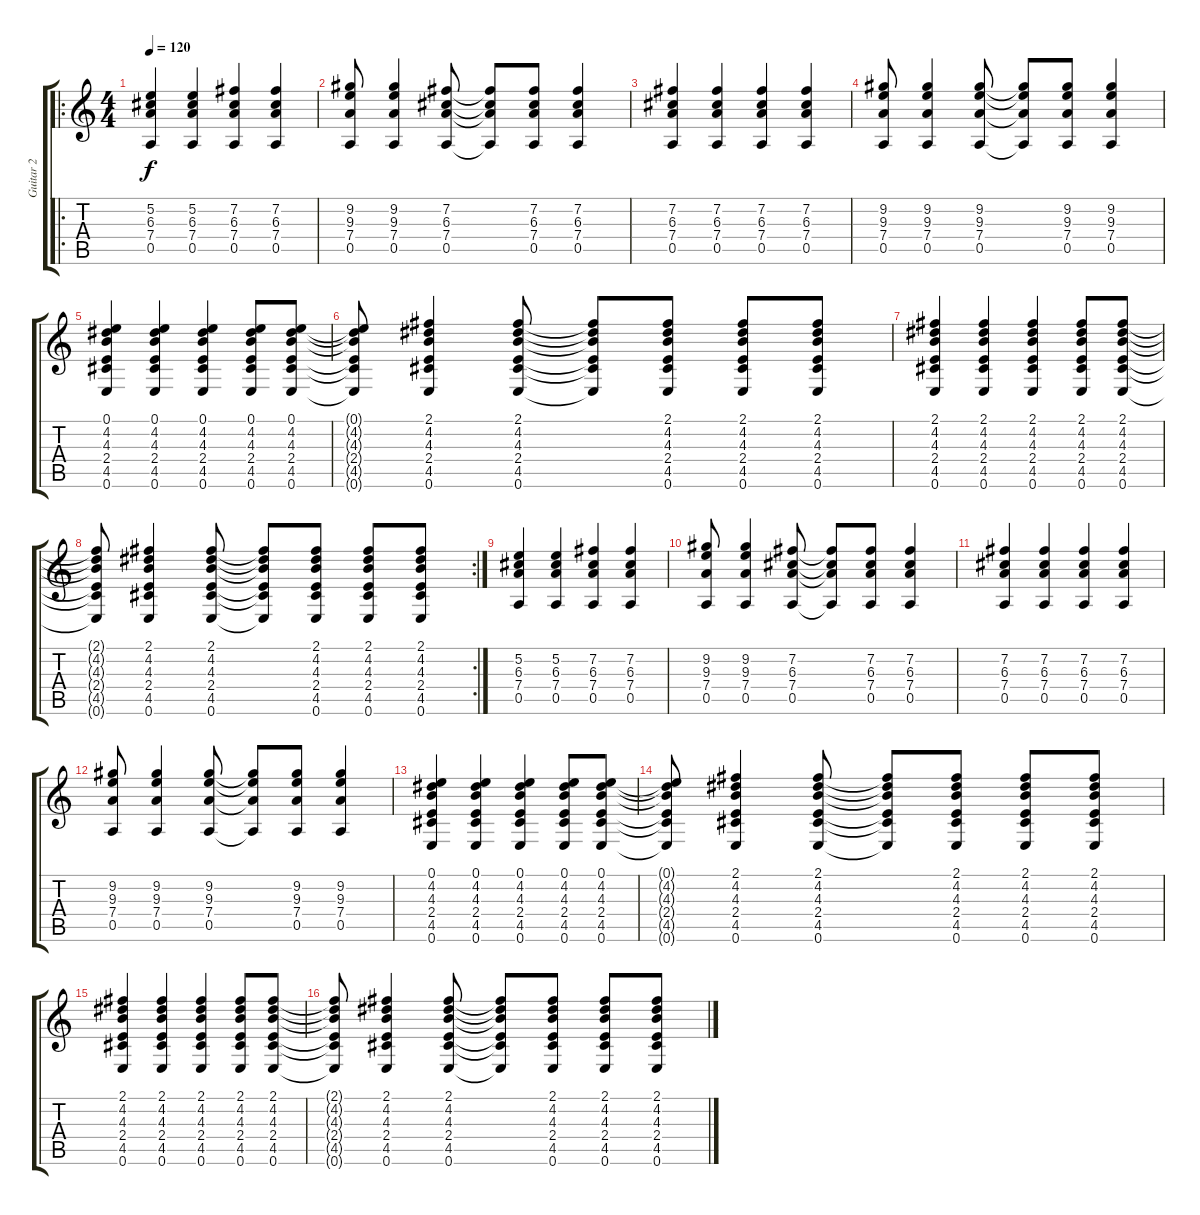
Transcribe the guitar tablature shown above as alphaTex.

\track ("Guitar 2" "Guitar 2") {instrument acousticguitarsteel}
\staff {score tabs}
\tuning (E4 B3 G3 D3 A2 E2) {hide}
\ro
\ts (4 4)
\tempo 120
\clef g2
\ks c
(5.2 6.3 7.4 0.5).4{dy f instrument acousticguitarsteel} (5.2 6.3 7.4 0.5).4 (7.2 6.3 7.4 0.5).4 (7.2 6.3 7.4 0.5).4 |
(9.2 9.3 7.4 0.5).8 (9.2 9.3 7.4 0.5).4 (7.2 6.3 7.4 0.5).8 (7.2{t} 6.3{t} 7.4{t} 0.5{t}).8 (7.2 6.3 7.4 0.5).8 (7.2 6.3 7.4 0.5).4 |
(7.2 6.3 7.4 0.5).4 (7.2 6.3 7.4 0.5).4 (7.2 6.3 7.4 0.5).4 (7.2 6.3 7.4 0.5).4 |
(9.2 9.3 7.4 0.5).8 (9.2 9.3 7.4 0.5).4 (9.2 9.3 7.4 0.5).8 (9.2{t} 9.3{t} 7.4{t} 0.5{t}).8 (9.2 9.3 7.4 0.5).8 (9.2 9.3 7.4 0.5).4 |
(0.1 4.2 4.3 2.4 4.5 0.6).4 (0.1 4.2 4.3 2.4 4.5 0.6).4 (0.1 4.2 4.3 2.4 4.5 0.6).4 (0.1 4.2 4.3 2.4 4.5 0.6).8 (0.1 4.2 4.3 2.4 4.5 0.6).8 |
(0.1{t} 4.2{t} 4.3{t} 2.4{t} 4.5{t} 0.6{t}).8 (2.1 4.2 4.3 2.4 4.5 0.6).4 (2.1 4.2 4.3 2.4 4.5 0.6).8 (2.1{t} 4.2{t} 4.3{t} 2.4{t} 4.5{t} 0.6{t}).8 (2.1 4.2 4.3 2.4 4.5 0.6).8 (2.1 4.2 4.3 2.4 4.5 0.6).8 (2.1 4.2 4.3 2.4 4.5 0.6).8 |
(2.1 4.2 4.3 2.4 4.5 0.6).4 (2.1 4.2 4.3 2.4 4.5 0.6).4 (2.1 4.2 4.3 2.4 4.5 0.6).4 (2.1 4.2 4.3 2.4 4.5 0.6).8 (2.1 4.2 4.3 2.4 4.5 0.6).8 |
\rc 2
(2.1{t} 4.2{t} 4.3{t} 2.4{t} 4.5{t} 0.6{t}).8 (2.1 4.2 4.3 2.4 4.5 0.6).4 (2.1 4.2 4.3 2.4 4.5 0.6).8 (2.1{t} 4.2{t} 4.3{t} 2.4{t} 4.5{t} 0.6{t}).8 (2.1 4.2 4.3 2.4 4.5 0.6).8 (2.1 4.2 4.3 2.4 4.5 0.6).8 (2.1 4.2 4.3 2.4 4.5 0.6).8 |
(5.2 6.3 7.4 0.5).4 (5.2 6.3 7.4 0.5).4 (7.2 6.3 7.4 0.5).4 (7.2 6.3 7.4 0.5).4 |
(9.2 9.3 7.4 0.5).8 (9.2 9.3 7.4 0.5).4 (7.2 6.3 7.4 0.5).8 (7.2{t} 6.3{t} 7.4{t} 0.5{t}).8 (7.2 6.3 7.4 0.5).8 (7.2 6.3 7.4 0.5).4 |
(7.2 6.3 7.4 0.5).4 (7.2 6.3 7.4 0.5).4 (7.2 6.3 7.4 0.5).4 (7.2 6.3 7.4 0.5).4 |
(9.2 9.3 7.4 0.5).8 (9.2 9.3 7.4 0.5).4 (9.2 9.3 7.4 0.5).8 (9.2{t} 9.3{t} 7.4{t} 0.5{t}).8 (9.2 9.3 7.4 0.5).8 (9.2 9.3 7.4 0.5).4 |
(0.1 4.2 4.3 2.4 4.5 0.6).4 (0.1 4.2 4.3 2.4 4.5 0.6).4 (0.1 4.2 4.3 2.4 4.5 0.6).4 (0.1 4.2 4.3 2.4 4.5 0.6).8 (0.1 4.2 4.3 2.4 4.5 0.6).8 |
(0.1{t} 4.2{t} 4.3{t} 2.4{t} 4.5{t} 0.6{t}).8 (2.1 4.2 4.3 2.4 4.5 0.6).4 (2.1 4.2 4.3 2.4 4.5 0.6).8 (2.1{t} 4.2{t} 4.3{t} 2.4{t} 4.5{t} 0.6{t}).8 (2.1 4.2 4.3 2.4 4.5 0.6).8 (2.1 4.2 4.3 2.4 4.5 0.6).8 (2.1 4.2 4.3 2.4 4.5 0.6).8 |
(2.1 4.2 4.3 2.4 4.5 0.6).4 (2.1 4.2 4.3 2.4 4.5 0.6).4 (2.1 4.2 4.3 2.4 4.5 0.6).4 (2.1 4.2 4.3 2.4 4.5 0.6).8 (2.1 4.2 4.3 2.4 4.5 0.6).8 |
(2.1{t} 4.2{t} 4.3{t} 2.4{t} 4.5{t} 0.6{t}).8 (2.1 4.2 4.3 2.4 4.5 0.6).4 (2.1 4.2 4.3 2.4 4.5 0.6).8 (2.1{t} 4.2{t} 4.3{t} 2.4{t} 4.5{t} 0.6{t}).8 (2.1 4.2 4.3 2.4 4.5 0.6).8 (2.1 4.2 4.3 2.4 4.5 0.6).8 (2.1 4.2 4.3 2.4 4.5 0.6).8
